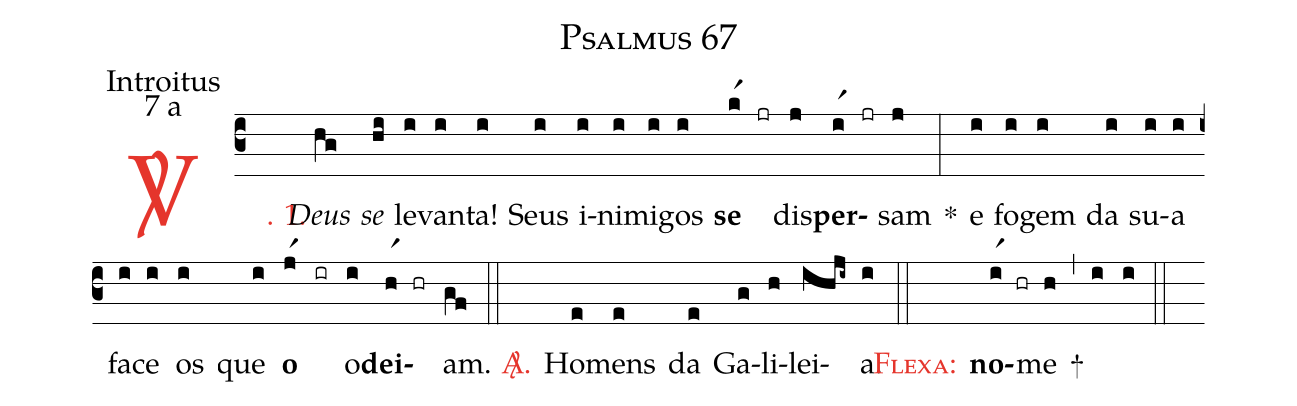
name: Psalmus 67;
office-part: Introitus;
mode: 7;
mode-differentia: a;
%%
(c3)

<c><sp>V/</sp>. 1.</c>() <i>Deus</i>(hg) <i>se</i>(hi) le(i)van(i)ta!(i) Seus(i) i(i)ni(i)mi(i)gos(i) <b>se</b>(kr1) (jr) dis(j)<b>per</b>(ir1)(jr)sam(j) *(:) e(i) fo(i)gem(i) da(i) su(i)a(i) fa(i)ce(i) os(i) que(i) <b>o</b>(jr1) (ir) o(i)<b>dei</b>(hr1)(hr)am.(gf)

(::)

<nlba><c><sp>A/</sp>.</c>() Ho</nlba>(e)mens(e) da(e) Ga(g)li(h)lei(ihji~)a.(i)

(::)

<c><sc>Flexa:</sc></c>() <b>no</b>(ir1 hr)me(h) +(,) (i) (i)

(::)
